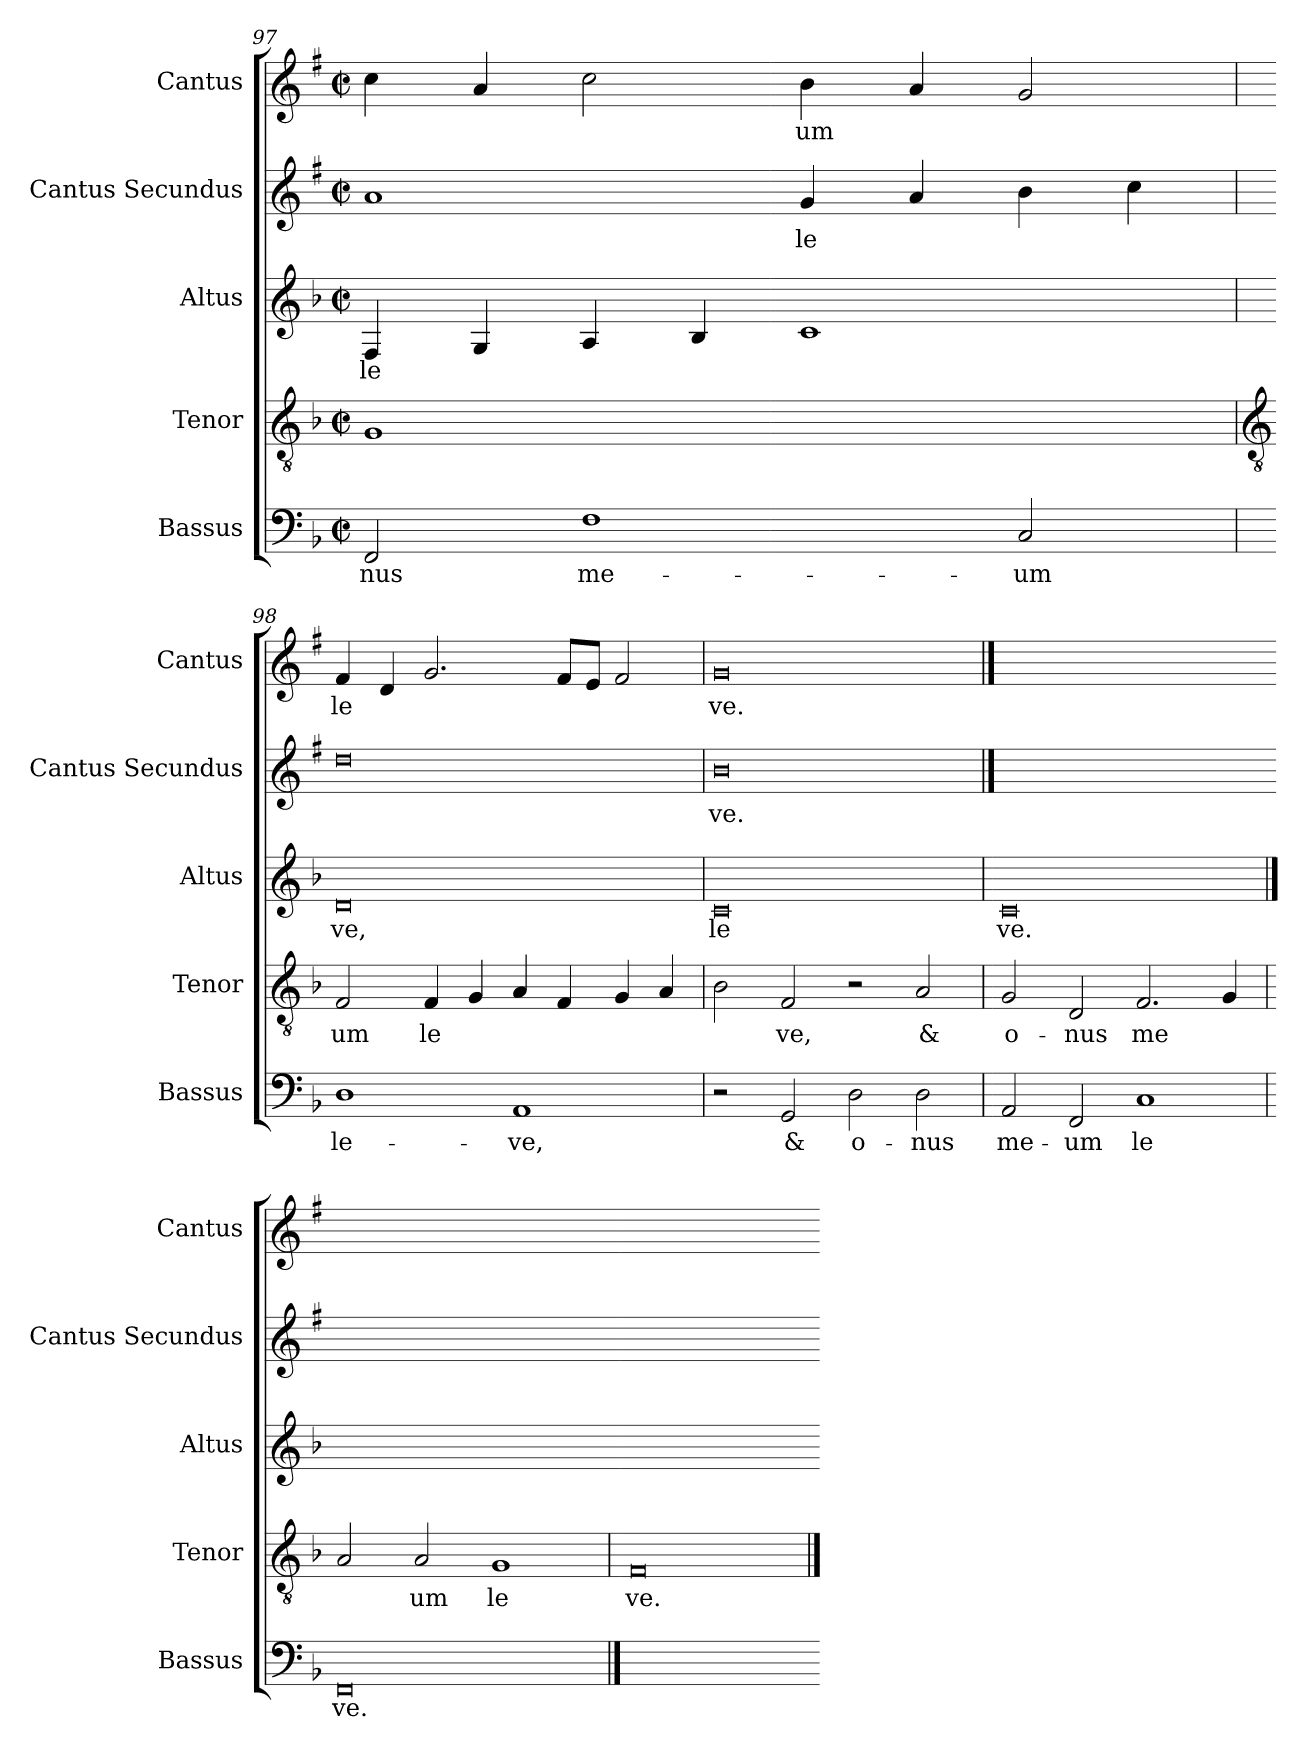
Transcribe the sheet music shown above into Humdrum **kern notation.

**kern	**text	**kern	**text	**kern	**text	**kern	**text	**kern	**text
*part5	*part5	*part4	*part4	*part3	*part3	*part2	*part2	*part1	*part1
*staff5	*staff5	*staff4	*staff4	*staff3	*staff3	*staff2	*staff2	*staff1	*staff1
*I"Bassus	*	*I"Tenor	*	*I"Altus	*	*I"Cantus Secundus	*	*I"Cantus	*
*I'Bassus	*	*I'Tenor	*	*I'Altus	*	*I'Cantus Secundus	*	*I'Cantus	*
!!LO:LB:g=z
*clefF4	*	*clefGv2	*	*clefG2	*	*clefG2	*	*clefG2	*
*	*	*	*	*	*	*ITrd1c2	*	*ITrd1c2	*
*k[b-]	*	*k[b-]	*	*k[b-]	*	*k[b-]	*	*k[b-]	*
*F:	*	*F:	*	*F:	*	*F:	*	*F:	*
*M4/2	*	*M4/2	*	*M4/2	*	*M4/2	*	*M4/2	*
*met(c|)	*	*met(c|)	*	*met(c|)	*	*met(c|)	*	*met(c|)	*
=97	=97	=97	=97	=97	=97	=97	=97	=97	=97
!	!LO:LY:b	!	!	!	!LO:LY:b	!	!	!	!
2FF	-nus	1G	.	4F	le	1g	.	4b-	.
.	.	.	.	4G	.	.	.	4g	.
!	!LO:LY:b	!	!	!	!	!	!	!	!
1F	me-	.	.	4A	.	.	.	2b-	.
.	.	.	.	4B-	.	.	.	.	.
!	!	!	!	!	!	!	!LO:LY:b	!	!LO:LY:b
.	.	1ryy	.	1c	.	4f	le	4a	um
.	.	.	.	.	.	4g	.	4g	.
!	!LO:LY:b	!	!	!	!	!	!	!	!
2C	-um	.	.	.	.	4a	.	2f	.
.	.	.	.	.	.	4b-	.	.	.
!!LO:LB:g=z
=98	=98	=98	=98	=98	=98	=98	=98	=98	=98
*	*	*clefGv2	*	*	*	*	*	*	*
!	!LO:LY:b	!	!LO:LY:b	!	!LO:LY:b	!	!	!	!LO:LY:b
1D	le-	2F	um	0d	ve,	0cc	.	4e	le
.	.	.	.	.	.	.	.	4c	.
!	!	!	!LO:LY:b	!	!	!	!	!	!
.	.	4F	le	.	.	.	.	2.f	.
.	.	4G	.	.	.	.	.	.	.
!	!LO:LY:b	!	!	!	!	!	!	!	!
1AA	-ve,	4A	.	.	.	.	.	.	.
.	.	4F	.	.	.	.	.	8eL	.
.	.	.	.	.	.	.	.	8dJ	.
.	.	4G	.	.	.	.	.	2e	.
.	.	4A	.	.	.	.	.	.	.
=99	=99	=99	=99	=99	=99	=99	=99	=99	=99
!	!	!	!	!	!LO:LY:b	!	!LO:LY:b	!	!LO:LY:b
2r	.	2B-	.	0c	le	0a	ve.	0f	ve.
!	!LO:LY:b	!	!LO:LY:b	!	!	!	!	!	!
2GG	&	2F	ve,	.	.	.	.	.	.
!	!LO:LY:b	!	!	!	!	!	!	!	!
2D	o-	2r	.	.	.	.	.	.	.
!	!LO:LY:b	!	!LO:LY:b	!	!	!	!	!	!
2D	-nus	2A	&	.	.	.	.	.	.
=	==	=	==	=	==	==	==	==	==
!	!LO:LY:b	!	!LO:LY:b	!	!LO:LY:b	!	!	!	!
2AA	me-	2G	o-	0c	ve.	0ryy	.	0ryy	.
!	!LO:LY:b	!	!LO:LY:b	!	!	!	!	!	!
2FF	-um	2D	-nus	.	.	.	.	.	.
!	!LO:LY:b	!	!LO:LY:b	!	!	!	!	!	!
1C	le	2.F	me	.	.	.	.	.	.
.	.	4G	.	.	.	.	.	.	.
=	=	=	=	==	=	=	=	=	=
!	!LO:LY:b	!	!	!	!	!	!	!	!
0FF	ve.	2A	.	0ryy	.	0ryy	.	0ryy	.
!	!	!	!LO:LY:b	!	!	!	!	!	!
.	.	2A	um	.	.	.	.	.	.
!	!	!	!LO:LY:b	!	!	!	!	!	!
.	.	1G	le	.	.	.	.	.	.
==	=	=	=	=	=	=	=	=	=
!	!	!	!LO:LY:b	!	!	!	!	!	!
0ryy	.	0F	ve.	0ryy	.	0ryy	.	0ryy	.
=	=	==	=	=	=	=	=	=	=
*-	*-	*-	*-	*-	*-	*-	*-	*-	*-
